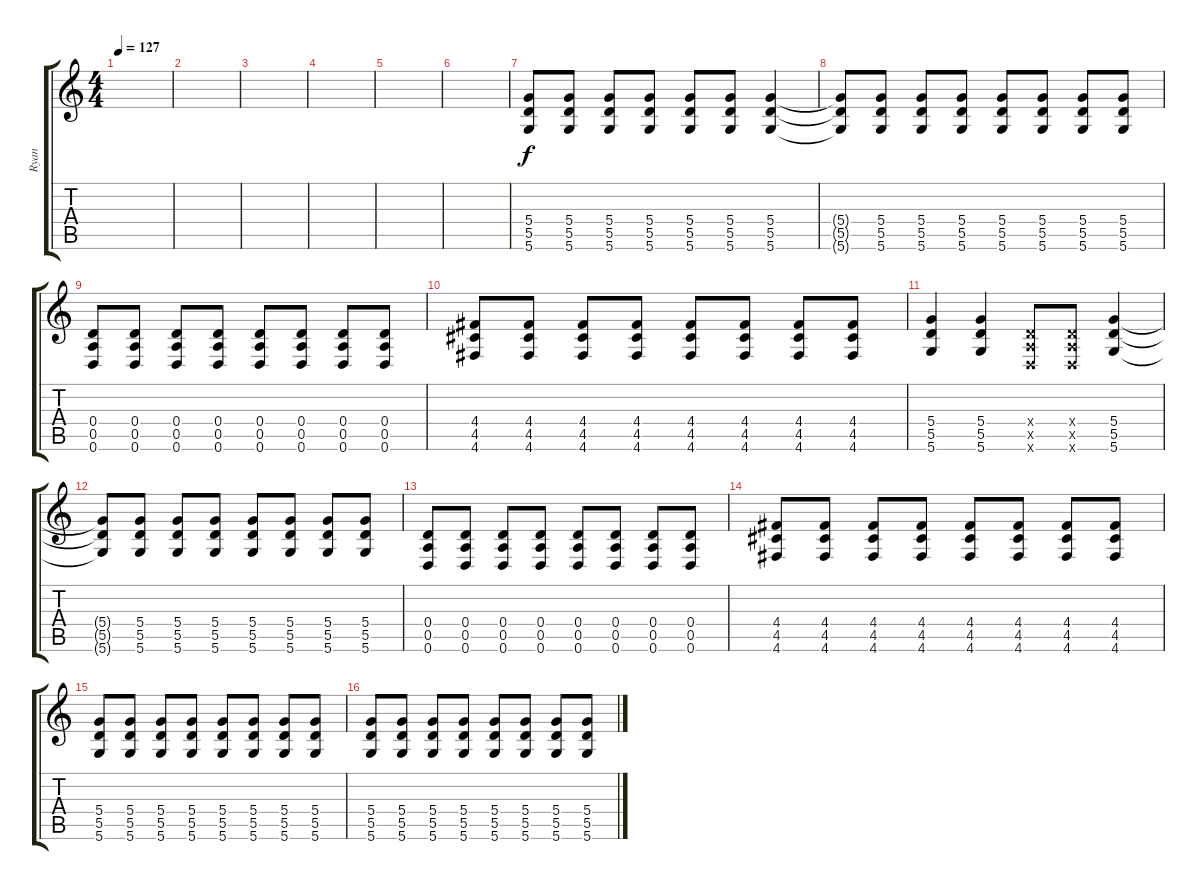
\track ("Ryan" "Ryan") {instrument distortionguitar}
\staff {score tabs}
\tuning (E4 B3 G3 D3 A2 D2) {hide}
\ts (4 4)
\tempo 127
\clef g2
\ks c
|
|
|
|
|
|
(5.4 5.5 5.6).8 (5.4 5.5 5.6).8 (5.4 5.5 5.6).8 (5.4 5.5 5.6).8 (5.4 5.5 5.6).8 (5.4 5.5 5.6).8 (5.4 5.5 5.6).4 |
(5.4{t} 5.5{t} 5.6{t}).8 (5.4 5.5 5.6).8 (5.4 5.5 5.6).8 (5.4 5.5 5.6).8 (5.4 5.5 5.6).8 (5.4 5.5 5.6).8 (5.4 5.5 5.6).8 (5.4 5.5 5.6).8 |
(0.4 0.5 0.6).8 (0.4 0.5 0.6).8 (0.4 0.5 0.6).8 (0.4 0.5 0.6).8 (0.4 0.5 0.6).8 (0.4 0.5 0.6).8 (0.4 0.5 0.6).8 (0.4 0.5 0.6).8 |
(4.4 4.5 4.6).8 (4.4 4.5 4.6).8 (4.4 4.5 4.6).8 (4.4 4.5 4.6).8 (4.4 4.5 4.6).8 (4.4 4.5 4.6).8 (4.4 4.5 4.6).8 (4.4 4.5 4.6).8 |
(5.4 5.5 5.6).4 (5.4 5.5 5.6).4 (0.4{x} 0.5{x} 0.6{x}).8 (0.4{x} 0.5{x} 0.6{x}).8 (5.4 5.5 5.6).4 |
(5.4{t} 5.5{t} 5.6{t}).8 (5.4 5.5 5.6).8 (5.4 5.5 5.6).8 (5.4 5.5 5.6).8 (5.4 5.5 5.6).8 (5.4 5.5 5.6).8 (5.4 5.5 5.6).8 (5.4 5.5 5.6).8 |
(0.4 0.5 0.6).8 (0.4 0.5 0.6).8 (0.4 0.5 0.6).8 (0.4 0.5 0.6).8 (0.4 0.5 0.6).8 (0.4 0.5 0.6).8 (0.4 0.5 0.6).8 (0.4 0.5 0.6).8 |
(4.4 4.5 4.6).8 (4.4 4.5 4.6).8 (4.4 4.5 4.6).8 (4.4 4.5 4.6).8 (4.4 4.5 4.6).8 (4.4 4.5 4.6).8 (4.4 4.5 4.6).8 (4.4 4.5 4.6).8 |
(5.4 5.5 5.6).8 (5.4 5.5 5.6).8 (5.4 5.5 5.6).8 (5.4 5.5 5.6).8 (5.4 5.5 5.6).8 (5.4 5.5 5.6).8 (5.4 5.5 5.6).8 (5.4 5.5 5.6).8 |
(5.4 5.5 5.6).8 (5.4 5.5 5.6).8 (5.4 5.5 5.6).8 (5.4 5.5 5.6).8 (5.4 5.5 5.6).8 (5.4 5.5 5.6).8 (5.4 5.5 5.6).8 (5.4 5.5 5.6).8
